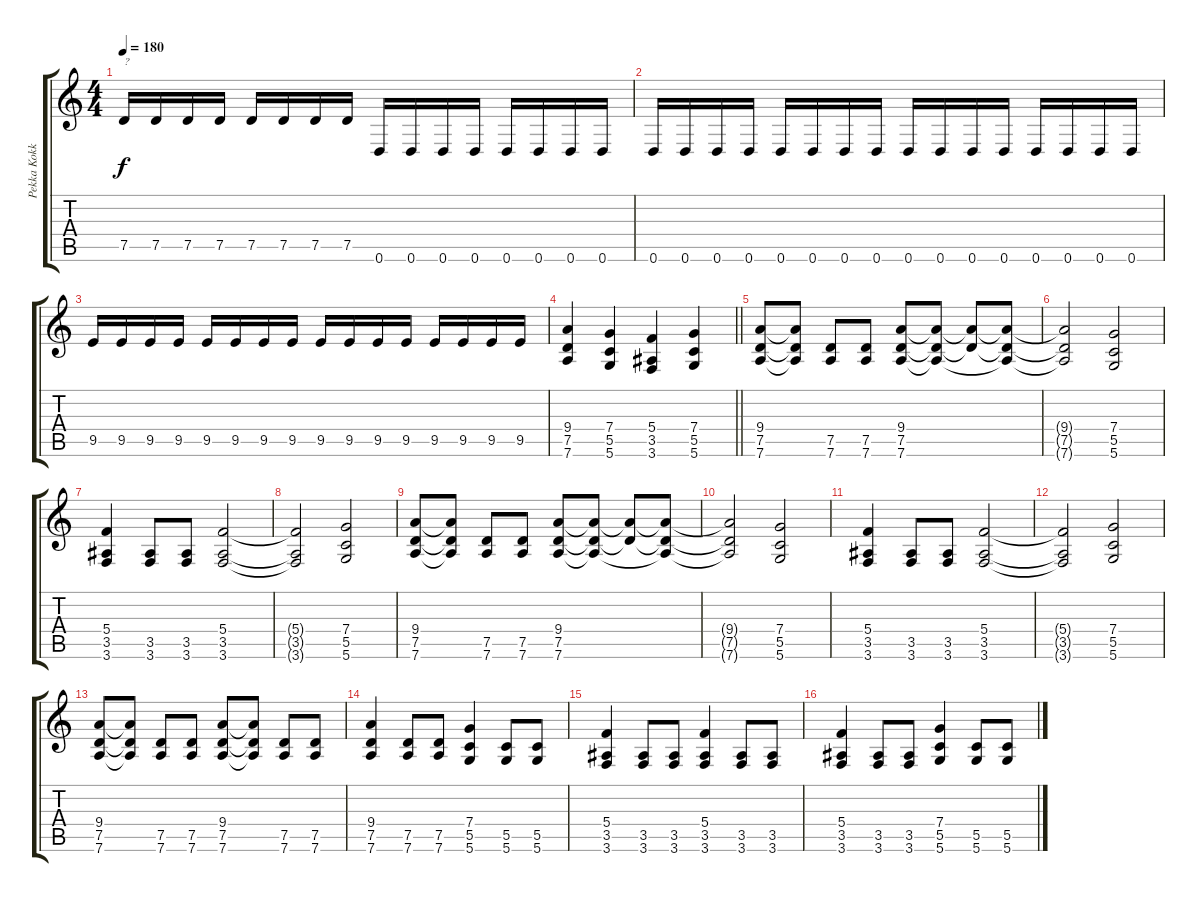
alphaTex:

\track ("Pekka Kokko - Rythm Guitar" "Pekka Kokk") {instrument distortionguitar}
\staff {score tabs}
\tuning (D4 A3 F3 C3 G2 D2) {hide}
\ts (4 4)
\tempo 180
\clef g2
\ks c
7.5.16{txt "?" dy f} 7.5.16 7.5.16 7.5.16 7.5.16 7.5.16 7.5.16 7.5.16 0.6.16 0.6.16 0.6.16 0.6.16 0.6.16 0.6.16 0.6.16 0.6.16 |
0.6.16 0.6.16 0.6.16 0.6.16 0.6.16 0.6.16 0.6.16 0.6.16 0.6.16 0.6.16 0.6.16 0.6.16 0.6.16 0.6.16 0.6.16 0.6.16 |
9.5.16 9.5.16 9.5.16 9.5.16 9.5.16 9.5.16 9.5.16 9.5.16 9.5.16 9.5.16 9.5.16 9.5.16 9.5.16 9.5.16 9.5.16 9.5.16 |
\barLineRight lightlight
(9.4 7.5 7.6).4 (7.4 5.5 5.6).4 (5.4 3.5 3.6).4 (7.4 5.5 5.6).4 |
\section ("" "")
(9.4 7.5 7.6).8 (9.4{t} 7.5{t} 7.6{t}).8 (7.5 7.6).8 (7.5 7.6).8 (9.4 7.5 7.6).8 (9.4{t} 7.5{t} 7.6{t}).8 (9.4{t} 7.5{t}).8 (9.4{t} 7.5{t} 7.6{t}).8 |
(9.4{t} 7.5{t} 7.6{t}).2 (7.4 5.5 5.6).2 |
(5.4 3.5 3.6).4 (3.5 3.6).8 (3.5 3.6).8 (5.4 3.5 3.6).2 |
(5.4{t} 3.5{t} 3.6{t}).2 (7.4 5.5 5.6).2 |
(9.4 7.5 7.6).8 (9.4{t} 7.5{t} 7.6{t}).8 (7.5 7.6).8 (7.5 7.6).8 (9.4 7.5 7.6).8 (9.4{t} 7.5{t} 7.6{t}).8 (9.4{t} 7.5{t}).8 (9.4{t} 7.5{t} 7.6{t}).8 |
(9.4{t} 7.5{t} 7.6{t}).2 (7.4 5.5 5.6).2 |
(5.4 3.5 3.6).4 (3.5 3.6).8 (3.5 3.6).8 (5.4 3.5 3.6).2 |
(5.4{t} 3.5{t} 3.6{t}).2 (7.4 5.5 5.6).2 |
(9.4 7.5 7.6).8 (9.4{t} 7.5{t} 7.6{t}).8 (7.5 7.6).8 (7.5 7.6).8 (9.4 7.5 7.6).8 (9.4{t} 7.5{t} 7.6{t}).8 (7.5 7.6).8 (7.5 7.6).8 |
(9.4 7.5 7.6).4 (7.5 7.6).8 (7.5 7.6).8 (7.4 5.5 5.6).4 (5.5 5.6).8 (5.5 5.6).8 |
(5.4 3.5 3.6).4 (3.5 3.6).8 (3.5 3.6).8 (5.4 3.5 3.6).4 (3.5 3.6).8 (3.5 3.6).8 |
(5.4 3.5 3.6).4 (3.5 3.6).8 (3.5 3.6).8 (7.4 5.5 5.6).4 (5.5 5.6).8 (5.5 5.6).8
